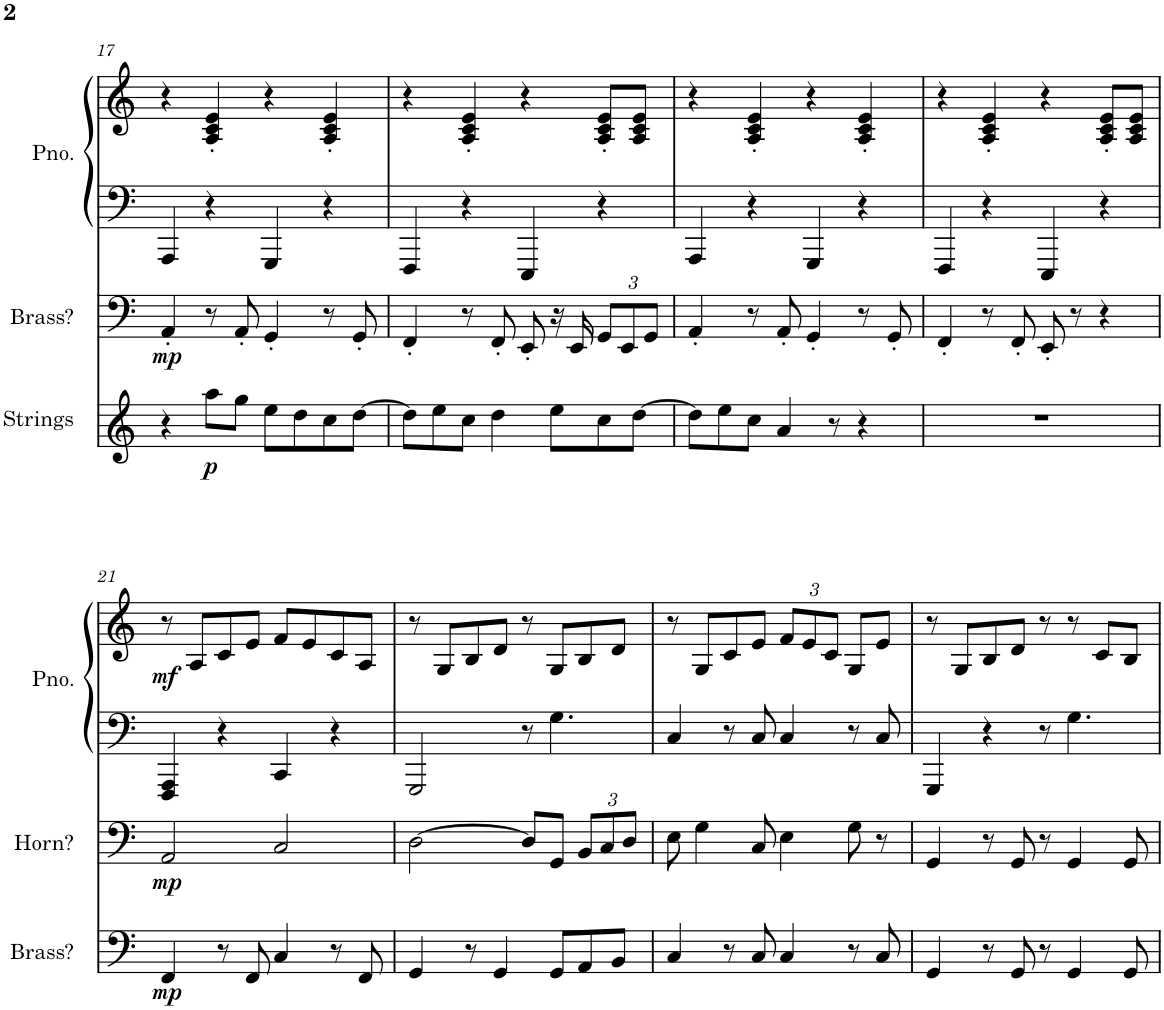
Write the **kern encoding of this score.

**kern	**dynam	**kern	**dynam	**kern	**dynam	**kern	**kern	**dynam
*part4	*part4	*part3	*part3	*part2	*part2	*part1	*part1	*part1
*staff5	*staff5	*staff4	*staff4	*staff3	*staff3	*staff2	*staff1	*staff1/2
*I"Strings	*	*I"Brass?	*	*I"Horn?	*	*I"Piano	*	*
*I'Strings	*	*I'Brass?	*	*I'Horn?	*	*I'Pno.	*	*
!!LO:PB:g=z
*clefG2	*	*clefF4	*	*clefF4	*	*clefF4	*clefG2	*
*	*	*	*	*Trd7c12	*	*	*	*
*k[]	*	*k[]	*	*k[]	*	*k[]	*k[]	*
*M4/4	*	*M4/4	*	*M4/4	*	*M4/4	*M4/4	*
=17	=17	=17	=17	=17	=17	=17	=17	=17
!	!	!	!LO:DY:b	!	!	!	!	!
4r	.	4AA'/	mp	1r	.	4AAA/	4r	.
!	!LO:DY:b	!	!	!	!	!	!	!
8aa\L	p	8r	.	.	.	4r	4A/' 4c/' 4e/'	.
8gg\J	.	8AA'/	.	.	.	.	.	.
8ee\L	.	4GG'/	.	.	.	4GGG/	4r	.
8dd\	.	.	.	.	.	.	.	.
8cc\	.	8r	.	.	.	4r	4A/' 4c/' 4e/'	.
[8dd\J	.	8GG'/	.	.	.	.	.	.
=18	=18	=18	=18	=18	=18	=18	=18	=18
8dd\L]	.	4FF'/	.	1r	.	4FFF/	4r	.
8ee\	.	.	.	.	.	.	.	.
8cc\J	.	8r	.	.	.	4r	4A/' 4c/' 4e/'	.
4dd\	.	8FF'/	.	.	.	.	.	.
.	.	8EE'/	.	.	.	4EEE/	4r	.
8ee\L	.	16r	.	.	.	.	.	.
.	.	16EE/	.	.	.	.	.	.
*	*	*Xbrackettup	*	*	*	*	*	*
8cc\	.	12GG/L	.	.	.	4r	8A/' 8c/' 8e/'L	.
.	.	12EE/	.	.	.	.	.	.
[8dd\J	.	.	.	.	.	.	8A/ 8c/ 8e/J	.
.	.	12GG/J	.	.	.	.	.	.
=19	=19	=19	=19	=19	=19	=19	=19	=19
8dd\L]	.	4AA'/	.	1r	.	4AAA/	4r	.
8ee\	.	.	.	.	.	.	.	.
8cc\J	.	8r	.	.	.	4r	4A/' 4c/' 4e/'	.
4a/	.	8AA'/	.	.	.	.	.	.
.	.	4GG'/	.	.	.	4GGG/	4r	.
8r	.	.	.	.	.	.	.	.
4r	.	8r	.	.	.	4r	4A/' 4c/' 4e/'	.
.	.	8GG'/	.	.	.	.	.	.
=20	=20	=20	=20	=20	=20	=20	=20	=20
1r	.	4FF'/	.	1r	.	4FFF/	4r	.
.	.	8r	.	.	.	4r	4A/' 4c/' 4e/'	.
.	.	8FF'/	.	.	.	.	.	.
.	.	8EE'/	.	.	.	4EEE/	4r	.
.	.	8r	.	.	.	.	.	.
.	.	4r	.	.	.	4r	8A/' 8c/' 8e/'L	.
.	.	.	.	.	.	.	8A/ 8c/ 8e/J	.
!!LO:LB:g=z
=21	=21	=21	=21	=21	=21	=21	=21	=21
!	!	!	!LO:DY:b	!	!LO:DY:b	!	!	!LO:DY:b
1r	.	4FF/	mp	2AA/	mp	4FFF/ 4AAA/	8r	mf
.	.	.	.	.	.	.	8A/L	.
.	.	8r	.	.	.	4r	8c/	.
.	.	8FF/	.	.	.	.	8e/J	.
.	.	4C/	.	2C/	.	4CC/	8f/L	.
.	.	.	.	.	.	.	8e/	.
.	.	8r	.	.	.	4r	8c/	.
.	.	8FF/	.	.	.	.	8A/J	.
=22	=22	=22	=22	=22	=22	=22	=22	=22
1r	.	4GG/	.	[2D\	.	2GGG/	8r	.
.	.	.	.	.	.	.	8G/L	.
.	.	8r	.	.	.	.	8B/	.
.	.	4GG/	.	.	.	.	8d/J	.
.	.	.	.	8D/L]	.	8r	8r	.
.	.	8GG/L	.	8GG/J	.	4.G\	8G/L	.
*	*	*	*	*Xbrackettup	*	*	*	*
.	.	8AA/	.	12BB/L	.	.	8B/	.
.	.	.	.	12C/	.	.	.	.
.	.	8BB/J	.	.	.	.	8d/J	.
.	.	.	.	12D/J	.	.	.	.
=23	=23	=23	=23	=23	=23	=23	=23	=23
1r	.	4C/	.	8E\	.	4C/	8r	.
.	.	.	.	4G\	.	.	8G/L	.
.	.	8r	.	.	.	8r	8c/	.
.	.	8C/	.	8C/	.	8C/	8e/J	.
*	*	*	*	*	*	*	*Xbrackettup	*
.	.	4C/	.	4E\	.	4C/	12f/L	.
.	.	.	.	.	.	.	12e/	.
.	.	.	.	.	.	.	12c/J	.
.	.	8r	.	8G\	.	8r	8G/L	.
.	.	8C/	.	8r	.	8C/	8e/J	.
=24	=24	=24	=24	=24	=24	=24	=24	=24
1r	.	4GG/	.	4GG/	.	4GGG/	8r	.
.	.	.	.	.	.	.	8G/L	.
.	.	8r	.	8r	.	4r	8B/	.
.	.	8GG/	.	8GG/	.	.	8d/J	.
.	.	8r	.	8r	.	8r	8r	.
.	.	4GG/	.	4GG/	.	4.G\	8r	.
.	.	.	.	.	.	.	8c/L	.
.	.	8GG/	.	8GG/	.	.	8B/J	.
=	=	=	=	=	=	=	=	=
*-	*-	*-	*-	*-	*-	*-	*-	*-
